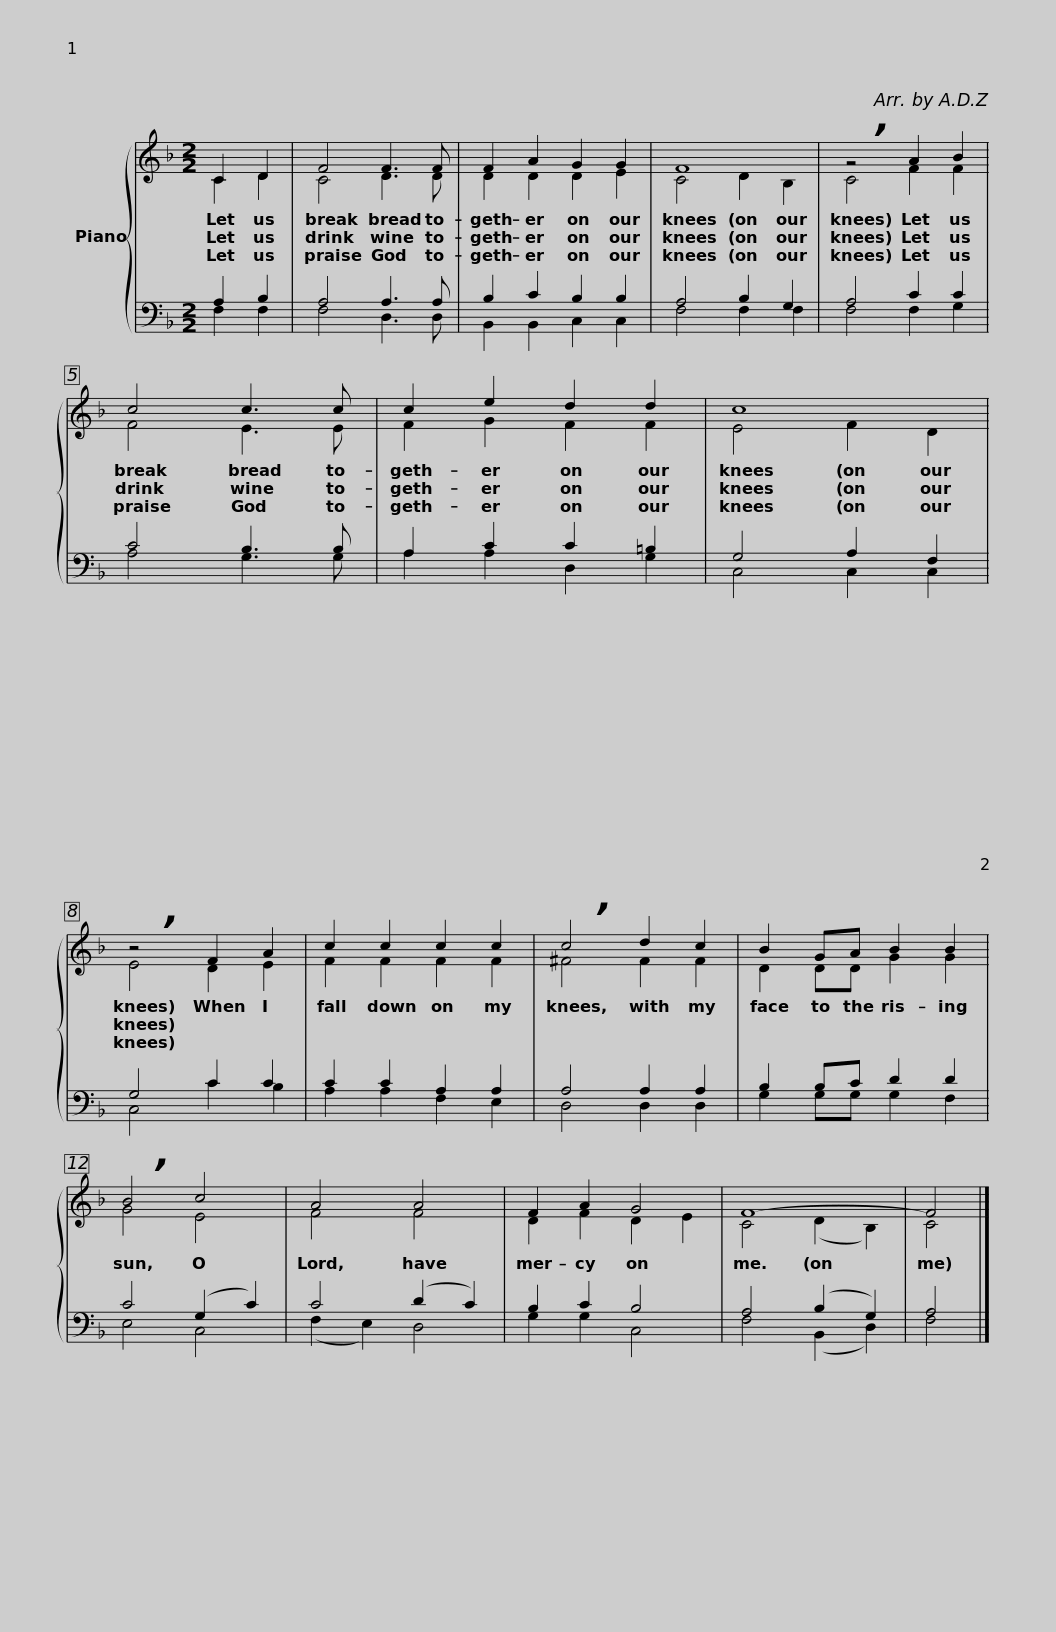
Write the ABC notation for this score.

X:1
%%score { ( 1 2 ) | ( 3 4 ) }
L:1/8
M:2/2
I:linebreak $
K:F
V:1 treble
V:2 treble
V:3 bass
V:4 bass
V:1
 C2 D2 | F4 F3 F | F2 A2 G2 G2 | F8 | !breath!z4 A2 B2 |$ %5
 c4 c3 c | c2 e2 d2 d2 | c8 | !breath!z4 F2 A2 |$ c2 c2 c2 c2 | %10
 !breath!c4 d2 c2 | B2 GA B2 B2 | !breath!B4 c4 | A4 A4 |$ F2 A2 G4 | %15
 F8- | F4 |] %17
V:2
 C2 D2 | C4 D3 D | D2 D2 D2 E2 | C4 D2 B,2 | C4 F2 F2 |$ %5
 F4 E3 E | F2 G2 F2 F2 | E4 F2 D2 | E4 D2 E2 |$ F2 F2 F2 F2 | %10
 ^F4 F2 F2 | D2 DD G2 G2 | G4 E4 | F4 F4 |$ D2 F2 D2 E2 | %15
 C4 (D2 B,2) | C4 |] %17
V:3
 A,2 B,2 | A,4 A,3 A, | B,2 C2 B,2 B,2 | A,4 B,2 G,2 | A,4 C2 C2 |$ %5
 C4 B,3 B, | A,2 C2 C2 =B,2 | G,4 A,2 F,2 | G,4 C2 C2 |$ C2 C2 A,2 A,2 | %10
 A,4 A,2 A,2 | B,2 B,C D2 D2 | C4 (G,2 C2) | C4 (D2 C2) |$ B,2 C2 B,4 | %15
 A,4 (B,2 G,2) | A,4 |] %17
V:4
 F,2 F,2 | F,4 D,3 D, | B,,2 B,,2 C,2 C,2 | F,4 F,2 F,2 | F,4 F,2 G,2 |$ %5
 A,4 G,3 G, | A,2 A,2 D,2 G,2 | C,4 C,2 C,2 | C,4 C2 B,2 |$ A,2 A,2 F,2 E,2 | %10
 D,4 D,2 D,2 | G,2 G,G, G,2 F,2 | E,4 C,4 | (F,2 E,2) D,4 |$ G,2 G,2 C,4 | %15
 F,4 (B,,2 D,2) | F,4 |] %17
